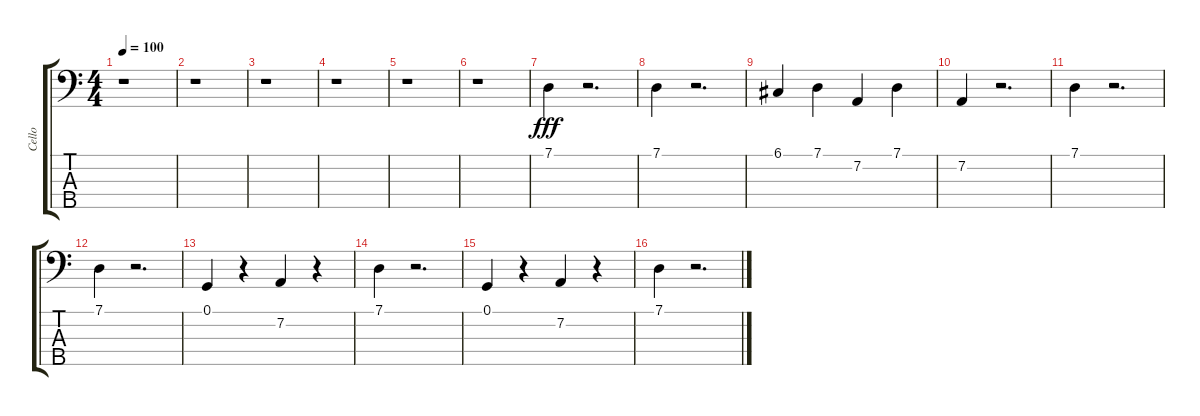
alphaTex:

\track ("Cello" "Cello") {instrument stringensemble1}
\staff {score tabs}
\tuning (G2 D2 A1 E1 B0) {hide}
\ts (4 4)
\tempo 100
\clef f4
\ks c
r.1{dy fff} |
r.1 |
r.1 |
r.1 |
r.1 |
r.1 |
7.1.4 r.2{d} |
7.1.4 r.2{d} |
6.1.4 7.1.4 7.2.4 7.1.4 |
7.2.4 r.2{d} |
7.1.4 r.2{d} |
7.1.4 r.2{d} |
0.1.4 r.4 7.2.4 r.4 |
7.1.4 r.2{d} |
0.1.4 r.4 7.2.4 r.4 |
7.1.4 r.2{d}
